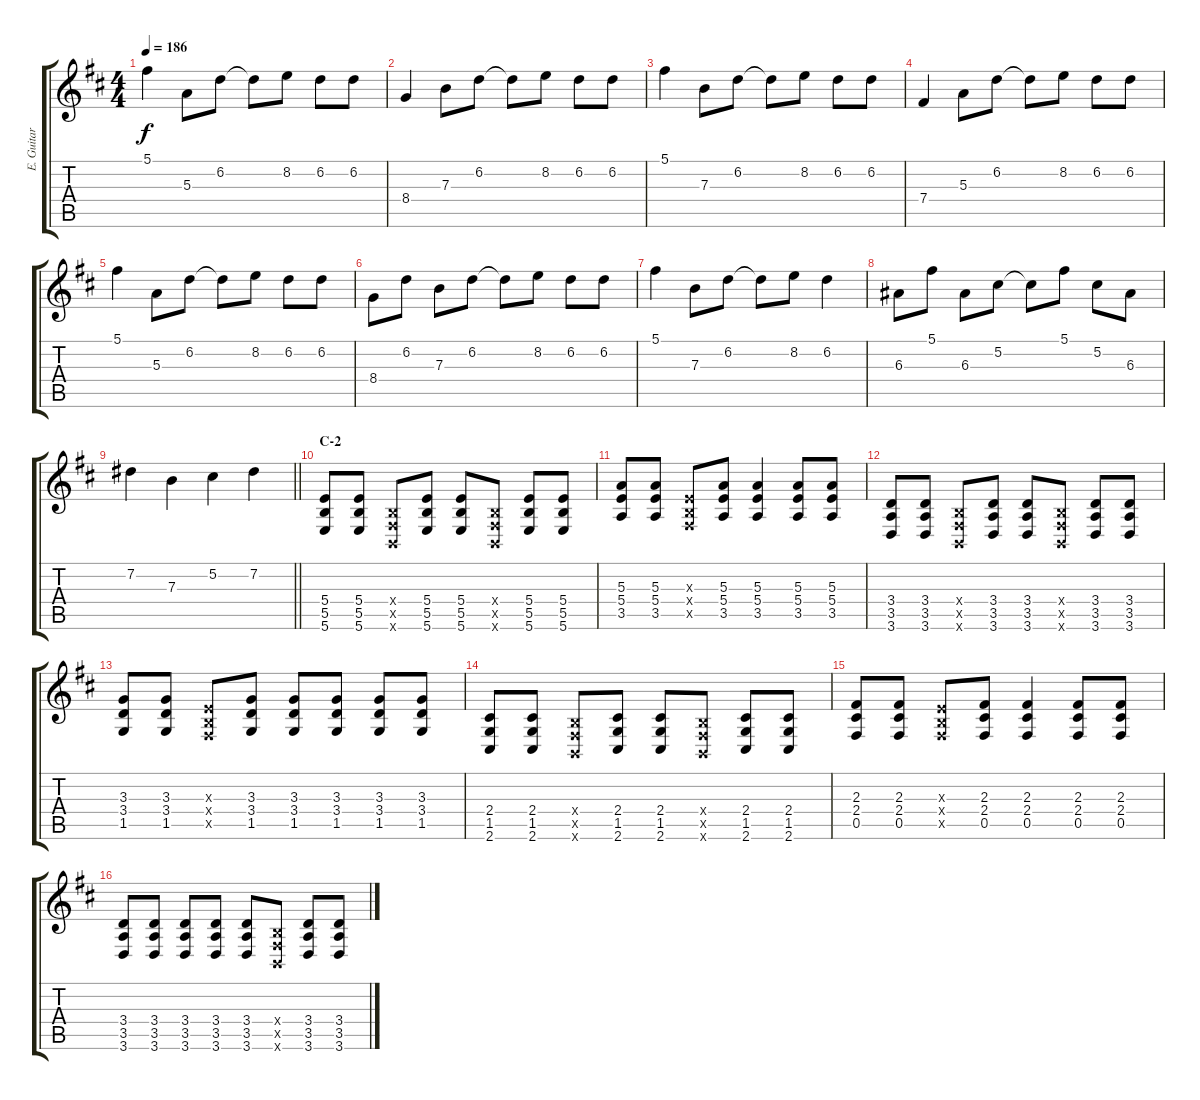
\track ("E. Guitar I" "E. Guitar ") {instrument overdrivenguitar}
\staff {score tabs}
\tuning (Db4 Ab3 E3 B2 Gb2 B1) {hide}
\ts (4 4)
\tempo 186
\clef g2
\ks d
5.1.4{dy f} 5.3.8 6.2.8 6.2{t}.8 8.2.8 6.2.8 6.2.8 |
8.4.4 7.3.8 6.2.8 6.2{t}.8 8.2.8 6.2.8 6.2.8 |
5.1.4 7.3.8 6.2.8 6.2{t}.8 8.2.8 6.2.8 6.2.8 |
7.4.4 5.3.8 6.2.8 6.2{t}.8 8.2.8 6.2.8 6.2.8 |
5.1.4 5.3.8 6.2.8 6.2{t}.8 8.2.8 6.2.8 6.2.8 |
8.4.8 6.2.8 7.3.8 6.2.8 6.2{t}.8 8.2.8 6.2.8 6.2.8 |
5.1.4 7.3.8 6.2.8 6.2{t}.8 8.2.8 6.2.4 |
6.3.8 5.1.8 6.3.8 5.2.8 5.2{t}.8 5.1.8 5.2.8 6.3.8 |
\barLineRight lightlight
7.2.4 7.3.4 5.2.4 7.2.4 |
\section ("" "C-2")
(5.4 5.5 5.6).8 (5.4 5.5 5.6).8 (0.4{x} 0.5{x} 0.6{x}).8 (5.4 5.5 5.6).8 (5.4 5.5 5.6).8 (0.4{x} 0.5{x} 0.6{x}).8 (5.4 5.5 5.6).8 (5.4 5.5 5.6).8 |
(5.3 5.4 3.5).8 (5.3 5.4 3.5).8 (0.3{x} 0.4{x} 0.5{x}).8 (5.3 5.4 3.5).8 (5.3 5.4 3.5).4 (5.3 5.4 3.5).8 (5.3 5.4 3.5).8 |
(3.4 3.5 3.6).8 (3.4 3.5 3.6).8 (0.4{x} 0.5{x} 0.6{x}).8 (3.4 3.5 3.6).8 (3.4 3.5 3.6).8 (0.4{x} 0.5{x} 0.6{x}).8 (3.4 3.5 3.6).8 (3.4 3.5 3.6).8 |
(3.3 3.4 1.5).8 (3.3 3.4 1.5).8 (0.3{x} 0.4{x} 0.5{x}).8 (3.3 3.4 1.5).8 (3.3 3.4 1.5).8 (3.3 3.4 1.5).8 (3.3 3.4 1.5).8 (3.3 3.4 1.5).8 |
(2.4 1.5 2.6).8 (2.4 1.5 2.6).8 (0.4{x} 0.5{x} 0.6{x}).8 (2.4 1.5 2.6).8 (2.4 1.5 2.6).8 (0.4{x} 0.5{x} 0.6{x}).8 (2.4 1.5 2.6).8 (2.4 1.5 2.6).8 |
(2.3 2.4 0.5).8 (2.3 2.4 0.5).8 (0.3{x} 0.4{x} 0.5{x}).8 (2.3 2.4 0.5).8 (2.3 2.4 0.5).4 (2.3 2.4 0.5).8 (2.3 2.4 0.5).8 |
(3.4 3.5 3.6).8 (3.4 3.5 3.6).8 (3.4 3.5 3.6).8 (3.4 3.5 3.6).8 (3.4 3.5 3.6).8 (0.4{x} 0.5{x} 0.6{x}).8 (3.4 3.5 3.6).8 (3.4 3.5 3.6).8
